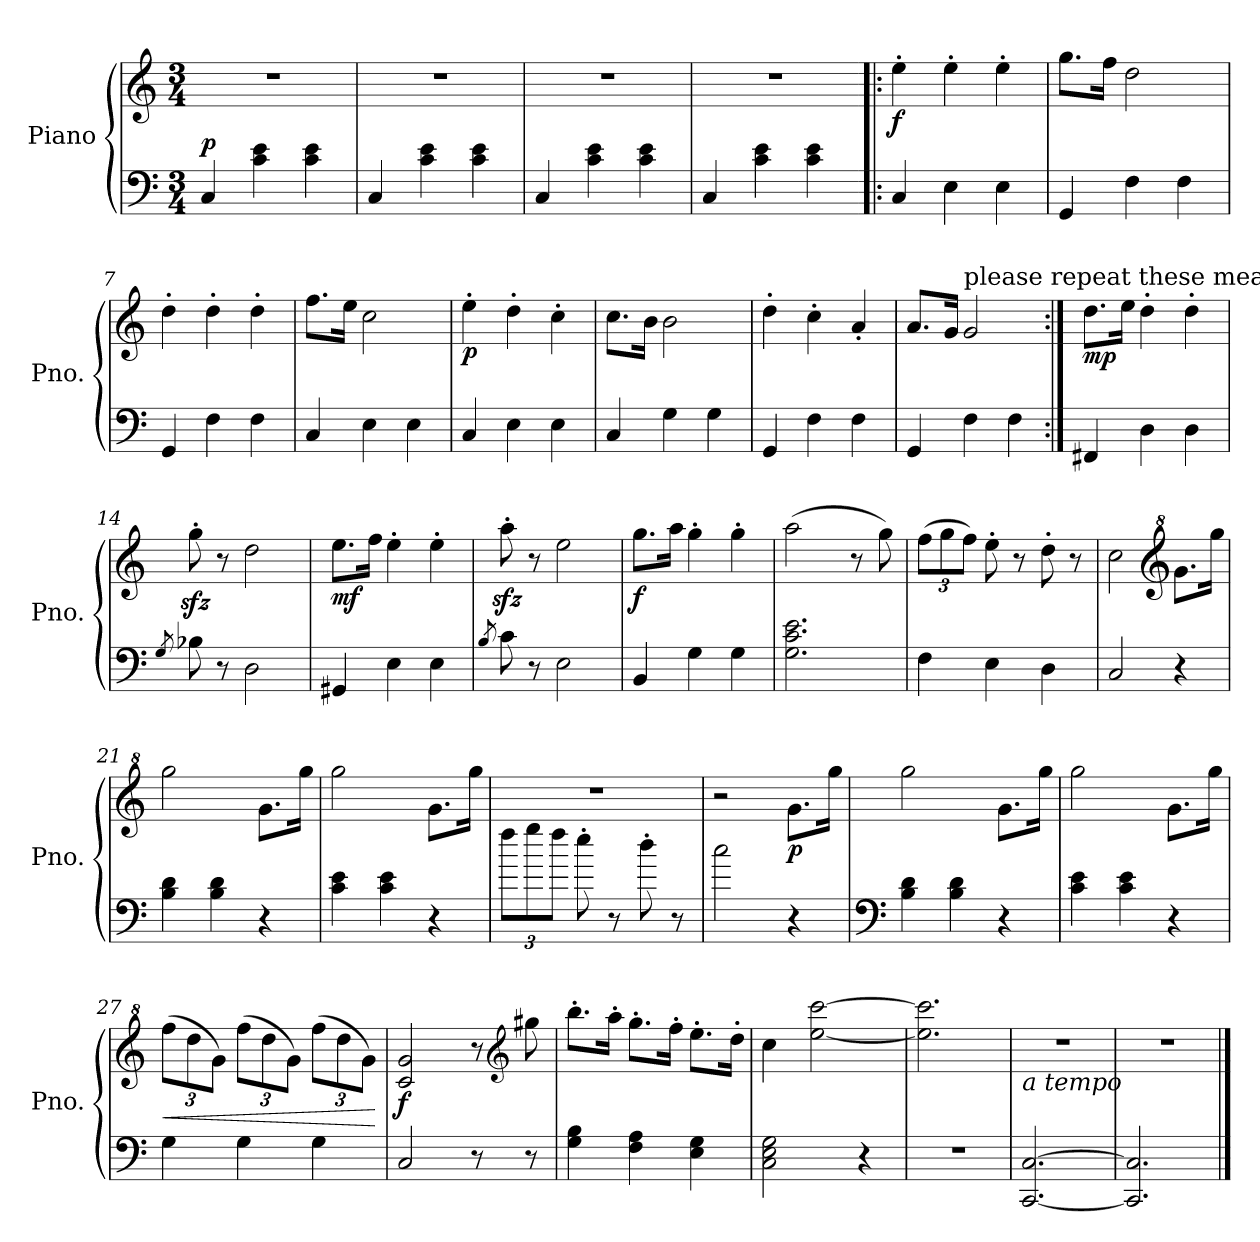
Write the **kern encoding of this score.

**kern	**kern	**dynam
*part1	*part1	*part1
*staff2	*staff1	*staff1/2
*I"Piano	*	*
*I'Pno.	*	*
*clefF4	*clefG2	*
*k[]	*k[]	*
*M3/4	*M3/4	*
*MM140	*MM140	*
=1	=1	=1
!	!	!LO:DY:a=2
4C/	2.r	p
4c\ 4e\	.	.
4c\ 4e\	.	.
=2	=2	=2
4C/	2.r	.
4c\ 4e\	.	.
4c\ 4e\	.	.
=3	=3	=3
4C/	2.r	.
4c\ 4e\	.	.
4c\ 4e\	.	.
=4	=4	=4
4C/	2.r	.
4c\ 4e\	.	.
4c\ 4e\	.	.
!!LO:LB:g=z
=5!|:	=5!|:	=5!|:
!	!	!LO:DY:b
4C/	4ee'\	f
4E\	4ee'\	.
4E\	4ee'\	.
=6	=6	=6
4GG/	8.gg\L	.
.	16ff\Jk	.
4F\	2dd\	.
4F\	.	.
=7	=7	=7
4GG/	4dd'\	.
4F\	4dd'\	.
4F\	4dd'\	.
=8	=8	=8
4C/	8.ff\L	.
.	16ee\Jk	.
4E\	2cc\	.
4E\	.	.
!!LO:LB:g=z
=9	=9	=9
!	!	!LO:DY:b
4C/	4ee'\	p
4E\	4dd'\	.
4E\	4cc'\	.
=10	=10	=10
4C/	8.cc\L	.
.	16b\Jk	.
4G\	2b\	.
4G\	.	.
=11	=11	=11
4GG/	4dd'\	.
4F\	4cc'\	.
4F\	4a'/	.
=12	=12	=12
4GG/	8.a/L	.
.	16g/Jk	.
!	!LO:TX:a:t=please repeat these measures also on the 2nd time	!
4F\	2g/	.
4F\	.	.
!!LO:LB:g=z
=13:|!	=13:|!	=13:|!
!	!	!LO:DY:b
4FF#X/	8.dd\L	mp
.	16ee\Jk	.
4D\	4dd'\	.
4D\	4dd'\	.
=14	=14	=14
8qG/	.	.
8B-X\	8ggzz<'\	.
8r	8r	.
2D\	2dd\	.
=15	=15	=15
!	!	!LO:DY:b
4GG#X/	8.ee\L	mf
.	16ff\Jk	.
4E\	4ee'\	.
4E\	4ee'\	.
=16	=16	=16
8qB/	.	.
8c\	8aazz<'\	.
8r	8r	.
2E\	2ee\	.
!!LO:LB:g=z
=17	=17	=17
!	!	!LO:DY:b
4BB/	8.gg\L	f
.	16aa\Jk	.
4G\	4gg'\	.
4G\	4gg'\	.
=18	=18	=18
2.G\ 2.c\ 2.e\	(>2aa\	.
.	8r	.
.	8gg\)	.
=19	=19	=19
*	*Xbrackettup	*
4F\	(>12ff\L	.
.	12gg\	.
.	12ff\J)	.
4E\	8ee'\	.
.	8r	.
4D\	8dd'\	.
.	8r	.
=20	=20	=20
2C/	2cc\	.
*	*clefG^2	*
4r	8.gg\L	.
.	16ggg\Jk	.
!!LO:PB:g=z
=21	=21	=21
4B\ 4d\	2ggg\	.
4B\ 4d\	.	.
4r	8.gg\L	.
.	16ggg\Jk	.
=22	=22	=22
4c\ 4e\	2ggg\	.
4c\ 4e\	.	.
4r	8.gg\L	.
.	16ggg\Jk	.
=23	=23	=23
*Xbrackettup	*	*
12ff\L	2.r	.
12gg\	.	.
12ff\J	.	.
8ee'\	.	.
8r	.	.
8dd'\	.	.
8r	.	.
=24	=24	=24
2cc\	2r	.
!	!	!LO:DY:b
4r	8.gg\L	p
.	16ggg\Jk	.
!!LO:LB:g=z
=25	=25	=25
*clefF4	*	*
4B\ 4d\	2ggg\	.
4B\ 4d\	.	.
4r	8.gg\L	.
.	16ggg\Jk	.
=26	=26	=26
4c\ 4e\	2ggg\	.
4c\ 4e\	.	.
4r	8.gg\L	.
.	16ggg\Jk	.
=27	=27	=27
!	!	!LO:HP:b
4G\	(>12fff\L	<
.	12ddd\	.
.	12gg\J)	.
4G\	(>12fff\L	.
.	12ddd\	.
.	12gg\J)	.
4G\	(>12fff\L	.
.	12ddd\	.
.	12gg\J)	.
.	.	[
=28	=28	=28
!	!	!LO:DY:b
2C/	2cc/ 2gg/	f
8r	8r	.
*	*clefG2	*
8r	8gg#X\	.
!!LO:LB:g=z
=29	=29	=29
4G\ 4B\	8.bb'\L	.
.	16aa'\Jk	.
4F\ 4A\	8.gg'\L	.
.	16ff'\Jk	.
4E\ 4G\	8.ee'\L	.
.	16dd'\Jk	.
=30	=30	=30
2C\ 2E\ 2G\	4cc\	.
.	[2ee\ [2ccc\	.
4r	.	.
=31	=31	=31
*	*MM210	*
2.r	2.ee\] 2.ccc\]	.
=32	=32	=32
*	*MM140	*
!	!LO:TX:b:i:t=a tempo	!
[2.CC/ [2.C/	2.r	.
=33	=33	=33
2.CC/] 2.C/]	2.r	.
==	==	==
*-	*-	*-
